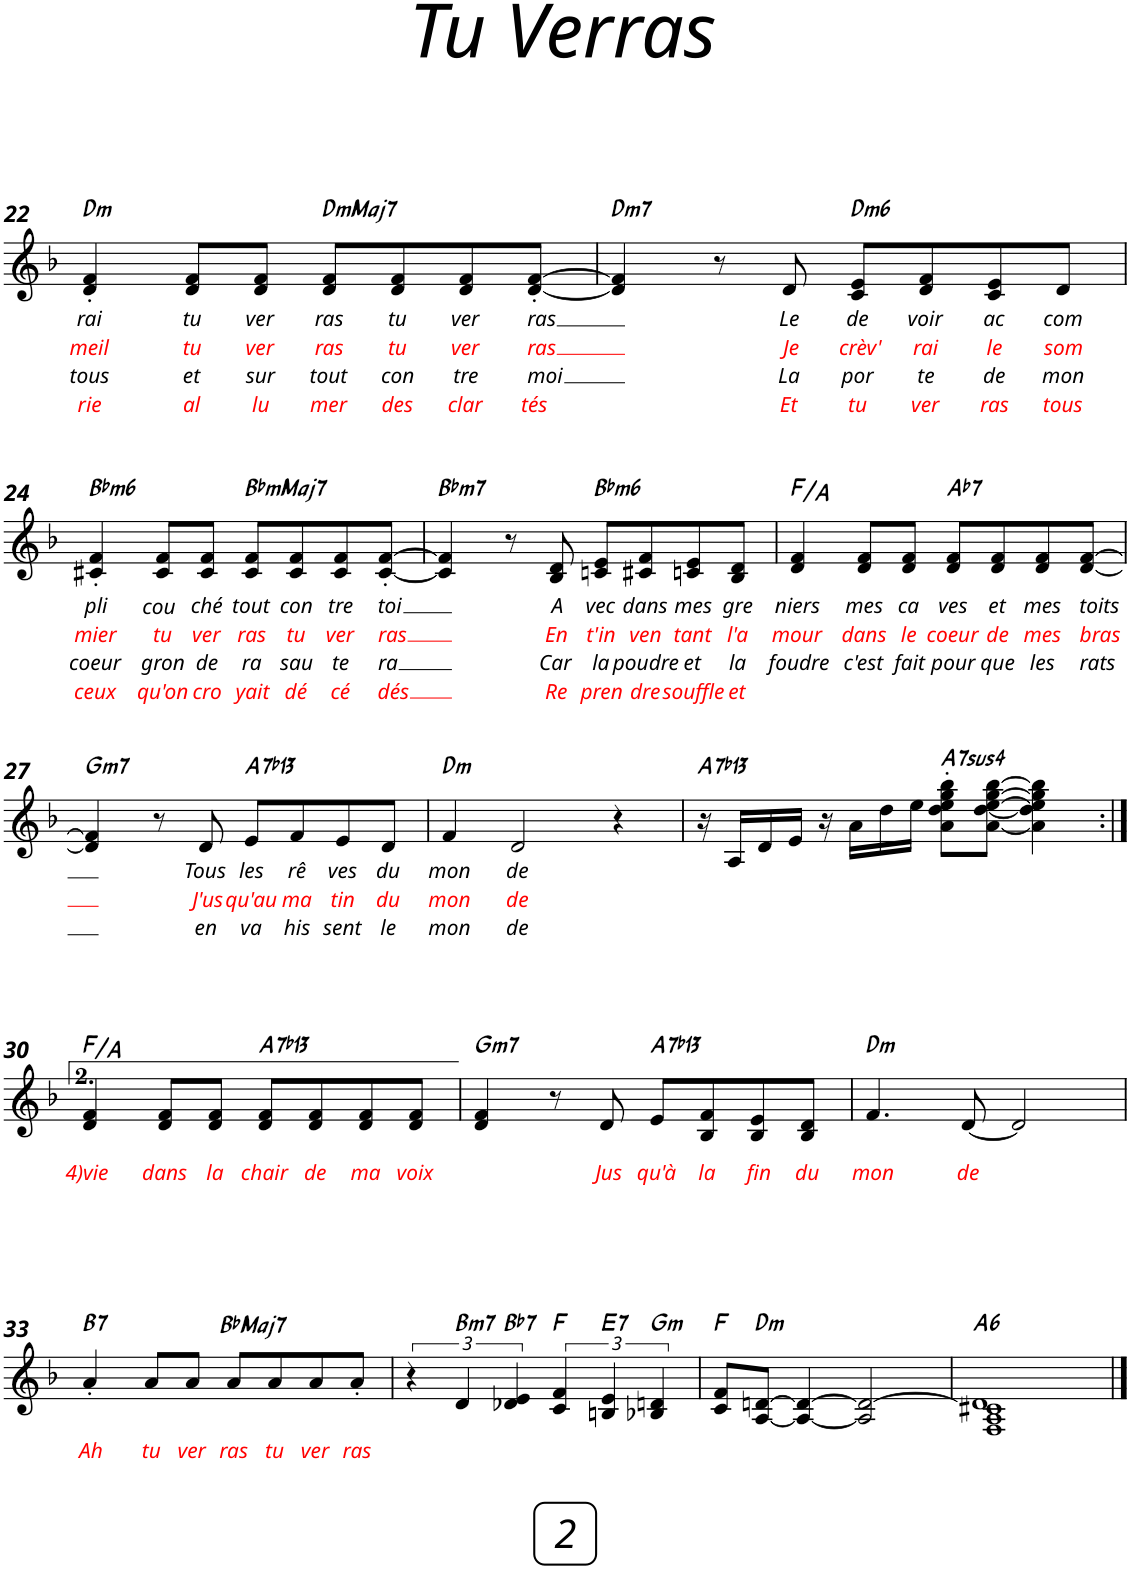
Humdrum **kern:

**kern	**text	**text	**text	**text	**harte
*part1	*part1	*part1	*part1	*part1	*part1
*staff1	*staff1	*staff1	*staff1	*staff1	*
*I"Vibraphone	*	*	*	*	*
*I'Vib.	*	*	*	*	*
*clefG2	*	*	*	*	*
*k[b-]	*	*	*	*	*
*M4/4	*	*	*	*	*
=21	=21	=21	=21	=21	=21
!	!	!	!	!	!LO:H:kt=m7b5
4g/] 4b-/]	.	.	.	.	E:hdim7
8r	.	.	.	.	.
!	!LO:LY:b	!LO:LY:b:color=#FF0000	!LO:LY:b	!LO:LY:b:color=#FF0000	!
8e/ 8g/	Et	Je	Con	Tu	.
!	!LO:LY:b	!LO:LY:b:color=#FF0000	!LO:LY:b	!LO:LY:b:color=#FF0000	!LO:H:kt=7
8f/ 8a/L	je	crêve	tre	me	A:7(b13)
!	!LO:LY:b	!LO:LY:b:color=#FF0000	!LO:LY:b	!LO:LY:b:color=#FF0000	!
8g/ 8b-/	m'en	ri	toi	ver	.
!	!LO:LY:b	!LO:LY:b:color=#FF0000	!LO:LY:b	!LO:LY:b:color=#FF0000	!
8f/ 8a/	dor	le	con	ras	.
!	!LO:LY:b	!LO:LY:b:color=#FF0000	!LO:LY:b	!LO:LY:b:color=#FF0000	!
8e/ 8g/J	mi	som	tre	ché	.
!!LO:PB:g=z
=22	=22	=22	=22	=22	=22
!	!LO:LY:b	!LO:LY:b:color=#FF0000	!LO:LY:b	!LO:LY:b:color=#FF0000	!LO:H:kt=m
4d/' 4f/'	rai	meil	tous	rie	D:min
!	!LO:LY:b	!LO:LY:b:color=#FF0000	!LO:LY:b	!LO:LY:b:color=#FF0000	!
8d/ 8f/L	tu	tu	et	al	.
!	!LO:LY:b	!LO:LY:b:color=#FF0000	!LO:LY:b	!LO:LY:b:color=#FF0000	!
8d/ 8f/J	ver	ver	sur	lu	.
!	!LO:LY:b	!LO:LY:b:color=#FF0000	!LO:LY:b	!LO:LY:b:color=#FF0000	!LO:H:kt=mMaj7
8d/ 8f/L	ras	ras	tout	mer	D:minmaj7
!	!LO:LY:b	!LO:LY:b:color=#FF0000	!LO:LY:b	!LO:LY:b:color=#FF0000	!
8d/ 8f/	tu	tu	con	des	.
!	!LO:LY:b	!LO:LY:b:color=#FF0000	!LO:LY:b	!LO:LY:b:color=#FF0000	!
8d/ 8f/	ver	ver	tre	clar	.
!	!LO:LY:b	!LO:LY:b:color=#FF0000	!LO:LY:b	!LO:LY:b:color=#FF0000	!
[8d/' [8f/'J	ras	ras	moi	tés	.
=23	=23	=23	=23	=23	=23
!	!	!	!	!	!LO:H:kt=m7
4d/] 4f/]	.	.	.	.	D:min7
8r	.	.	.	.	.
!	!LO:LY:b	!LO:LY:b:color=#FF0000	!LO:LY:b	!LO:LY:b:color=#FF0000	!
8d/	Le	Je	La	Et	.
!	!LO:LY:b	!LO:LY:b:color=#FF0000	!LO:LY:b	!LO:LY:b:color=#FF0000	!LO:H:kt=m6
8c/ 8e/L	de	crèv'	por	tu	D:min6
!	!LO:LY:b	!LO:LY:b:color=#FF0000	!LO:LY:b	!LO:LY:b:color=#FF0000	!
8d/ 8f/	voir	rai	te	ver	.
!	!LO:LY:b	!LO:LY:b:color=#FF0000	!LO:LY:b	!LO:LY:b:color=#FF0000	!
8c/ 8e/	ac	le	de	ras	.
!	!LO:LY:b	!LO:LY:b:color=#FF0000	!LO:LY:b	!LO:LY:b:color=#FF0000	!
8d/J	com	som	mon	tous	.
!!LO:LB:g=z
=24	=24	=24	=24	=24	=24
!	!LO:LY:b	!LO:LY:b:color=#FF0000	!LO:LY:b	!LO:LY:b:color=#FF0000	!LO:H:kt=m6
4c#X/' 4f/'	pli	mier	coeur	ceux	Bb:min6
!	!LO:LY:b	!LO:LY:b:color=#FF0000	!LO:LY:b	!LO:LY:b:color=#FF0000	!
8c#/ 8f/L	cou	tu	gron	qu'on	.
!	!LO:LY:b	!LO:LY:b:color=#FF0000	!LO:LY:b	!LO:LY:b:color=#FF0000	!
8c#/ 8f/J	ché	ver	de	cro	.
!	!LO:LY:b	!LO:LY:b:color=#FF0000	!LO:LY:b	!LO:LY:b:color=#FF0000	!LO:H:kt=mMaj7
8c#/ 8f/L	tout	ras	ra	yait	Bb:minmaj7
!	!LO:LY:b	!LO:LY:b:color=#FF0000	!LO:LY:b	!LO:LY:b:color=#FF0000	!
8c#/ 8f/	con	tu	sau	dé	.
!	!LO:LY:b	!LO:LY:b:color=#FF0000	!LO:LY:b	!LO:LY:b:color=#FF0000	!
8c#/ 8f/	tre	ver	te	cé	.
!	!LO:LY:b	!LO:LY:b:color=#FF0000	!LO:LY:b	!LO:LY:b:color=#FF0000	!
[8c#/' [8f/'J	toi	ras	ra	dés	.
=25	=25	=25	=25	=25	=25
!	!	!	!	!	!LO:H:kt=m7
4c#/] 4f/]	.	.	.	.	Bb:min7
8r	.	.	.	.	.
!	!LO:LY:b	!LO:LY:b:color=#FF0000	!LO:LY:b	!LO:LY:b:color=#FF0000	!
8B-/ 8d/	A	En	Car	Re	.
!	!LO:LY:b	!LO:LY:b:color=#FF0000	!LO:LY:b	!LO:LY:b:color=#FF0000	!LO:H:kt=m6
8cn/ 8e/L	vec	t'in	la	pren	Bb:min6
!	!LO:LY:b	!LO:LY:b:color=#FF0000	!LO:LY:b	!LO:LY:b:color=#FF0000	!
8c#X/ 8f/	dans	ven	poudre	dre	.
!	!LO:LY:b	!LO:LY:b:color=#FF0000	!LO:LY:b	!LO:LY:b:color=#FF0000	!
8cn/ 8e/	mes	tant	et	souffle	.
!	!LO:LY:b	!LO:LY:b:color=#FF0000	!LO:LY:b	!LO:LY:b:color=#FF0000	!
8B-/ 8d/J	gre	l'a	la	et	.
=26	=26	=26	=26	=26	=26
!	!LO:LY:b	!LO:LY:b:color=#FF0000	!LO:LY:b	!	!
4d/ 4f/	niers	mour	foudre	.	F:maj/3
!	!LO:LY:b	!LO:LY:b:color=#FF0000	!LO:LY:b	!	!
8d/ 8f/L	mes	dans	c'est	.	.
!	!LO:LY:b	!LO:LY:b:color=#FF0000	!LO:LY:b	!	!
8d/ 8f/J	ca	le	fait	.	.
!	!LO:LY:b	!LO:LY:b:color=#FF0000	!LO:LY:b	!	!LO:H:kt=7
8d/ 8f/L	ves	coeur	pour	.	Ab:7
!	!LO:LY:b	!LO:LY:b:color=#FF0000	!LO:LY:b	!	!
8d/ 8f/	et	de	que	.	.
!	!LO:LY:b	!LO:LY:b:color=#FF0000	!LO:LY:b	!	!
8d/ 8f/	mes	mes	les	.	.
!	!LO:LY:b	!LO:LY:b:color=#FF0000	!LO:LY:b	!	!
[8d/ [8f/J	toits	bras	rats	.	.
!!LO:LB:g=z
=27	=27	=27	=27	=27	=27
!	!	!	!	!	!LO:H:kt=m7
4d/] 4f/]	.	.	.	.	G:min7
8r	.	.	.	.	.
!	!LO:LY:b	!LO:LY:b:color=#FF0000	!LO:LY:b	!	!
8d/	Tous	J'us	en	.	.
!	!LO:LY:b	!LO:LY:b:color=#FF0000	!LO:LY:b	!	!LO:H:kt=7
8e/L	les	qu'au	va	.	A:7(b13)
!	!LO:LY:b	!LO:LY:b:color=#FF0000	!LO:LY:b	!	!
8f/	rê	ma	his	.	.
!	!LO:LY:b	!LO:LY:b:color=#FF0000	!LO:LY:b	!	!
8e/	ves	tin	sent	.	.
!	!LO:LY:b	!LO:LY:b:color=#FF0000	!LO:LY:b	!	!
8d/J	du	du	le	.	.
=28	=28	=28	=28	=28	=28
!	!LO:LY:b	!LO:LY:b:color=#FF0000	!LO:LY:b	!	!LO:H:kt=m
4f/	mon	mon	mon	.	D:min
!	!LO:LY:b	!LO:LY:b:color=#FF0000	!LO:LY:b	!	!
2d/	de	de	de	.	.
4r	.	.	.	.	.
=29	=29	=29	=29	=29	=29
!	!	!	!	!	!LO:H:kt=7
16r	.	.	.	.	A:7(b13)
16A/LL	.	.	.	.	.
16d/	.	.	.	.	.
16e/JJ	.	.	.	.	.
16r	.	.	.	.	.
16a\LL	.	.	.	.	.
16dd\	.	.	.	.	.
16ee\JJ	.	.	.	.	.
!	!	!	!	!	!LO:H:kt=74
8a\' 8dd\' 8ee\' 8gg\' 8bb-\'L	.	.	.	.	A:sus4(7)
[8a\ [8dd\ [8ee\ [8gg\ [8bb-\J	.	.	.	.	.
4a\] 4dd\] 4ee\] 4gg\] 4bb-\]	.	.	.	.	.
!!LO:LB:g=z
=30:|!	=30:|!	=30:|!	=30:|!	=30:|!	=30:|!
!	!	!LO:LY:b:color=#FF0000	!	!	!
4d/ 4f/	.	4)vie	.	.	F:maj/3
!	!	!LO:LY:b:color=#FF0000	!	!	!
8d/ 8f/L	.	dans	.	.	.
!	!	!LO:LY:b:color=#FF0000	!	!	!
8d/ 8f/J	.	la	.	.	.
!	!	!LO:LY:b:color=#FF0000	!	!	!LO:H:kt=7
8d/ 8f/L	.	chair	.	.	A:7(b13)
!	!	!LO:LY:b:color=#FF0000	!	!	!
8d/ 8f/	.	de	.	.	.
!	!	!LO:LY:b:color=#FF0000	!	!	!
8d/ 8f/	.	ma	.	.	.
!	!	!LO:LY:b:color=#FF0000	!	!	!
8d/ 8f/J	.	voix	.	.	.
=31	=31	=31	=31	=31	=31
!	!	!	!	!	!LO:H:kt=m7
4d/ 4f/	.	.	.	.	G:min7
8r	.	.	.	.	.
!	!	!LO:LY:b:color=#FF0000	!	!	!
8d/	.	Jus	.	.	.
!	!	!LO:LY:b:color=#FF0000	!	!	!LO:H:kt=7
8e/L	.	qu'à	.	.	A:7(b13)
!	!	!LO:LY:b:color=#FF0000	!	!	!
8B-/ 8f/	.	la	.	.	.
!	!	!LO:LY:b:color=#FF0000	!	!	!
8B-/ 8e/	.	fin	.	.	.
!	!	!LO:LY:b:color=#FF0000	!	!	!
8B-/ 8d/J	.	du	.	.	.
=32	=32	=32	=32	=32	=32
!	!	!LO:LY:b:color=#FF0000	!	!	!LO:H:kt=m
4.f/	.	mon	.	.	D:min
!	!	!LO:LY:b:color=#FF0000	!	!	!
[8d/	.	de	.	.	.
2d/]	.	.	.	.	.
!!LO:LB:g=z
=33	=33	=33	=33	=33	=33
!	!	!LO:LY:b:color=#FF0000	!	!	!LO:H:kt=7
4a'/	.	Ah	.	.	B:7
!	!	!LO:LY:b:color=#FF0000	!	!	!
8a/L	.	tu	.	.	.
!	!	!LO:LY:b:color=#FF0000	!	!	!
8a/J	.	ver	.	.	.
!	!	!LO:LY:b:color=#FF0000	!	!	!LO:H:kt=Maj7
8a/L	.	ras	.	.	Bb:maj7
!	!	!LO:LY:b:color=#FF0000	!	!	!
8a/	.	tu	.	.	.
!	!	!LO:LY:b:color=#FF0000	!	!	!
8a/	.	ver	.	.	.
!	!	!LO:LY:b:color=#FF0000	!	!	!
8a'/J	.	ras	.	.	.
=34	=34	=34	=34	=34	=34
6r	.	.	.	.	.
!	!	!	!	!	!LO:H:kt=m7
6d/	.	.	.	.	B:min7
!	!	!	!	!	!LO:H:kt=7
6d-X/ 6e/	.	.	.	.	Bb:7
6c/ 6f/	.	.	.	.	F:maj
!	!	!	!	!	!LO:H:kt=7
6Bn/ 6e/	.	.	.	.	E:7
!	!	!	!	!	!LO:H:kt=m
6B-X/ 6dn/	.	.	.	.	G:min
=35	=35	=35	=35	=35	=35
8c/ 8f/L	.	.	.	.	F:maj
!	!	!	!	!	!LO:H:kt=m
[8A/ [8dn/J	.	.	.	.	D:min
4A/_ 4d/_	.	.	.	.	.
2A/] 2d/_	.	.	.	.	.
=	=	=	=	=	=
*-	*-	*-	*-	*-	*-
